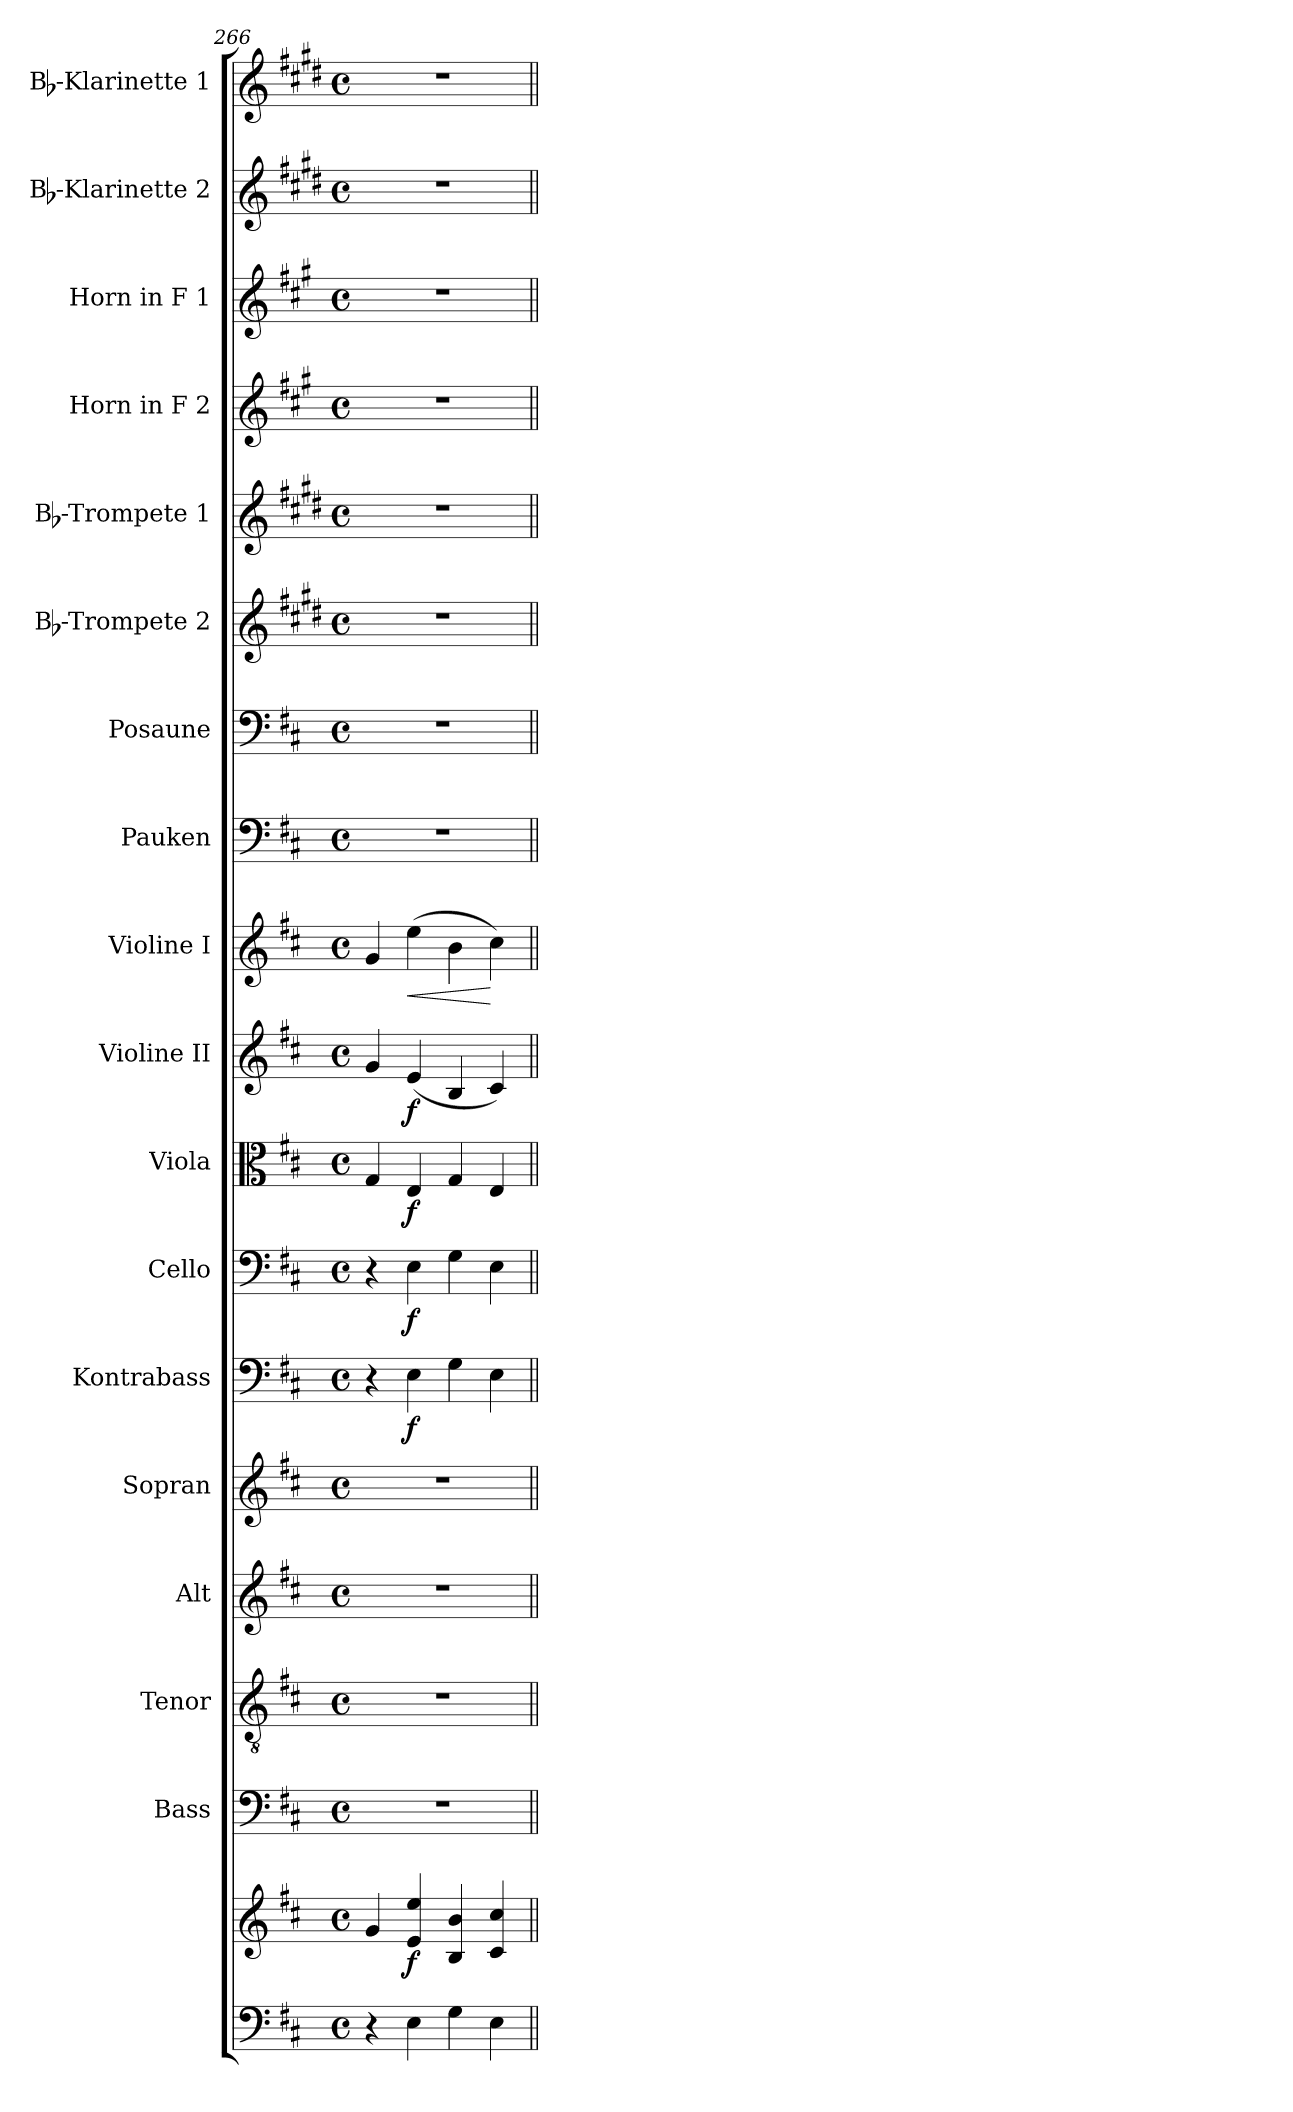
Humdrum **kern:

**kern	**kern	**dynam	**kern	**kern	**kern	**kern	**kern	**dynam	**kern	**dynam	**kern	**dynam	**kern	**dynam	**kern	**dynam	**kern	**kern	**kern	**kern	**kern	**kern	**kern	**kern
*part18	*part18	*part18	*part17	*part16	*part15	*part14	*part13	*part13	*part12	*part12	*part11	*part11	*part10	*part10	*part9	*part9	*part8	*part7	*part6	*part5	*part4	*part3	*part2	*part1
*staff19	*staff18	*staff18/19	*staff17	*staff16	*staff15	*staff14	*staff13	*staff13	*staff12	*staff12	*staff11	*staff11	*staff10	*staff10	*staff9	*staff9	*staff8	*staff7	*staff6	*staff5	*staff4	*staff3	*staff2	*staff1
*	*	*	*I"Bass	*I"Tenor	*I"Alt	*I"Sopran	*I"Kontrabass	*	*I"Cello	*	*I"Viola	*	*I"Violine II	*	*I"Violine I	*	*I"Pauken	*I"Posaune	*I"Bb-Trompete 2	*I"Bb-Trompete 1	*I"Horn in F 2	*I"Horn in F 1	*I"Bb-Klarinette 2	*I"Bb-Klarinette 1
*	*	*	*I'B.	*I'T.	*I'A.	*I'S.	*I'Kb.	*	*	*	*I'Vla.	*	*I'Vl. II	*	*I'Vl. I	*	*I'Pk.	*I'Pos.	*I'Bb Trp. 2	*I'Bb Trp. 1	*	*	*I'Bb Kl. 2	*I'Bb Kl. 1
*clefF4	*clefG2	*	*clefF4	*clefGv2	*clefG2	*clefG2	*clefF4	*	*clefF4	*	*clefC3	*	*clefG2	*	*clefG2	*	*clefF4	*clefF4	*clefG2	*clefG2	*clefG2	*clefG2	*clefG2	*clefG2
*	*	*	*	*	*	*	*ITrd7c12	*	*	*	*	*	*	*	*	*	*	*	*ITrd1c2	*ITrd1c2	*ITrd4c7	*ITrd4c7	*ITrd1c2	*ITrd1c2
*k[f#c#]	*k[f#c#]	*	*k[f#c#]	*k[f#c#]	*k[f#c#]	*k[f#c#]	*k[f#c#]	*	*k[f#c#]	*	*k[f#c#]	*	*k[f#c#]	*	*k[f#c#]	*	*k[f#c#]	*k[f#c#]	*k[f#c#]	*k[f#c#]	*k[f#c#]	*k[f#c#]	*k[f#c#]	*k[f#c#]
*D:	*D:	*	*D:	*D:	*D:	*D:	*D:	*	*D:	*	*D:	*	*D:	*	*D:	*	*D:	*D:	*D:	*D:	*D:	*D:	*D:	*D:
*M4/4	*M4/4	*	*M4/4	*M4/4	*M4/4	*M4/4	*M4/4	*	*M4/4	*	*M4/4	*	*M4/4	*	*M4/4	*	*M4/4	*M4/4	*M4/4	*M4/4	*M4/4	*M4/4	*M4/4	*M4/4
*met(c)	*met(c)	*	*met(c)	*met(c)	*met(c)	*met(c)	*met(c)	*	*met(c)	*	*met(c)	*	*met(c)	*	*met(c)	*	*met(c)	*met(c)	*met(c)	*met(c)	*met(c)	*met(c)	*met(c)	*met(c)
=266	=266	=266	=266	=266	=266	=266	=266	=266	=266	=266	=266	=266	=266	=266	=266	=266	=266	=266	=266	=266	=266	=266	=266	=266
4r	4g/	.	1r	1r	1r	1r	4r	.	4r	.	4G/	.	4g/	.	4g/	.	1r	1r	1r	1r	1r	1r	1r	1r
!	!	!LO:DY:b	!	!	!	!	!	!LO:DY:b	!	!LO:DY:b	!	!LO:DY:b	!	!LO:DY:b	!	!LO:HP:b	!	!	!	!	!	!	!	!
4E\	4e/ 4ee/	f	.	.	.	.	4EE\	f	4E\	f	4E/	f	(<4e/	f	(>4ee\	<	.	.	.	.	.	.	.	.
4G\	4B/ 4b/	.	.	.	.	.	4GG\	.	4G\	.	4G/	.	4B/	.	4b\	.	.	.	.	.	.	.	.	.
4E\	4c#/ 4cc#/	.	.	.	.	.	4EE\	.	4E\	.	4E/	.	4c#/)	.	4cc#\)	[	.	.	.	.	.	.	.	.
=||	=||	=||	=||	=||	=||	=||	=||	=||	=||	=||	=||	=||	=||	=||	=||	=||	=||	=||	=||	=||	=||	=||	=||	=||
*-	*-	*-	*-	*-	*-	*-	*-	*-	*-	*-	*-	*-	*-	*-	*-	*-	*-	*-	*-	*-	*-	*-	*-	*-
